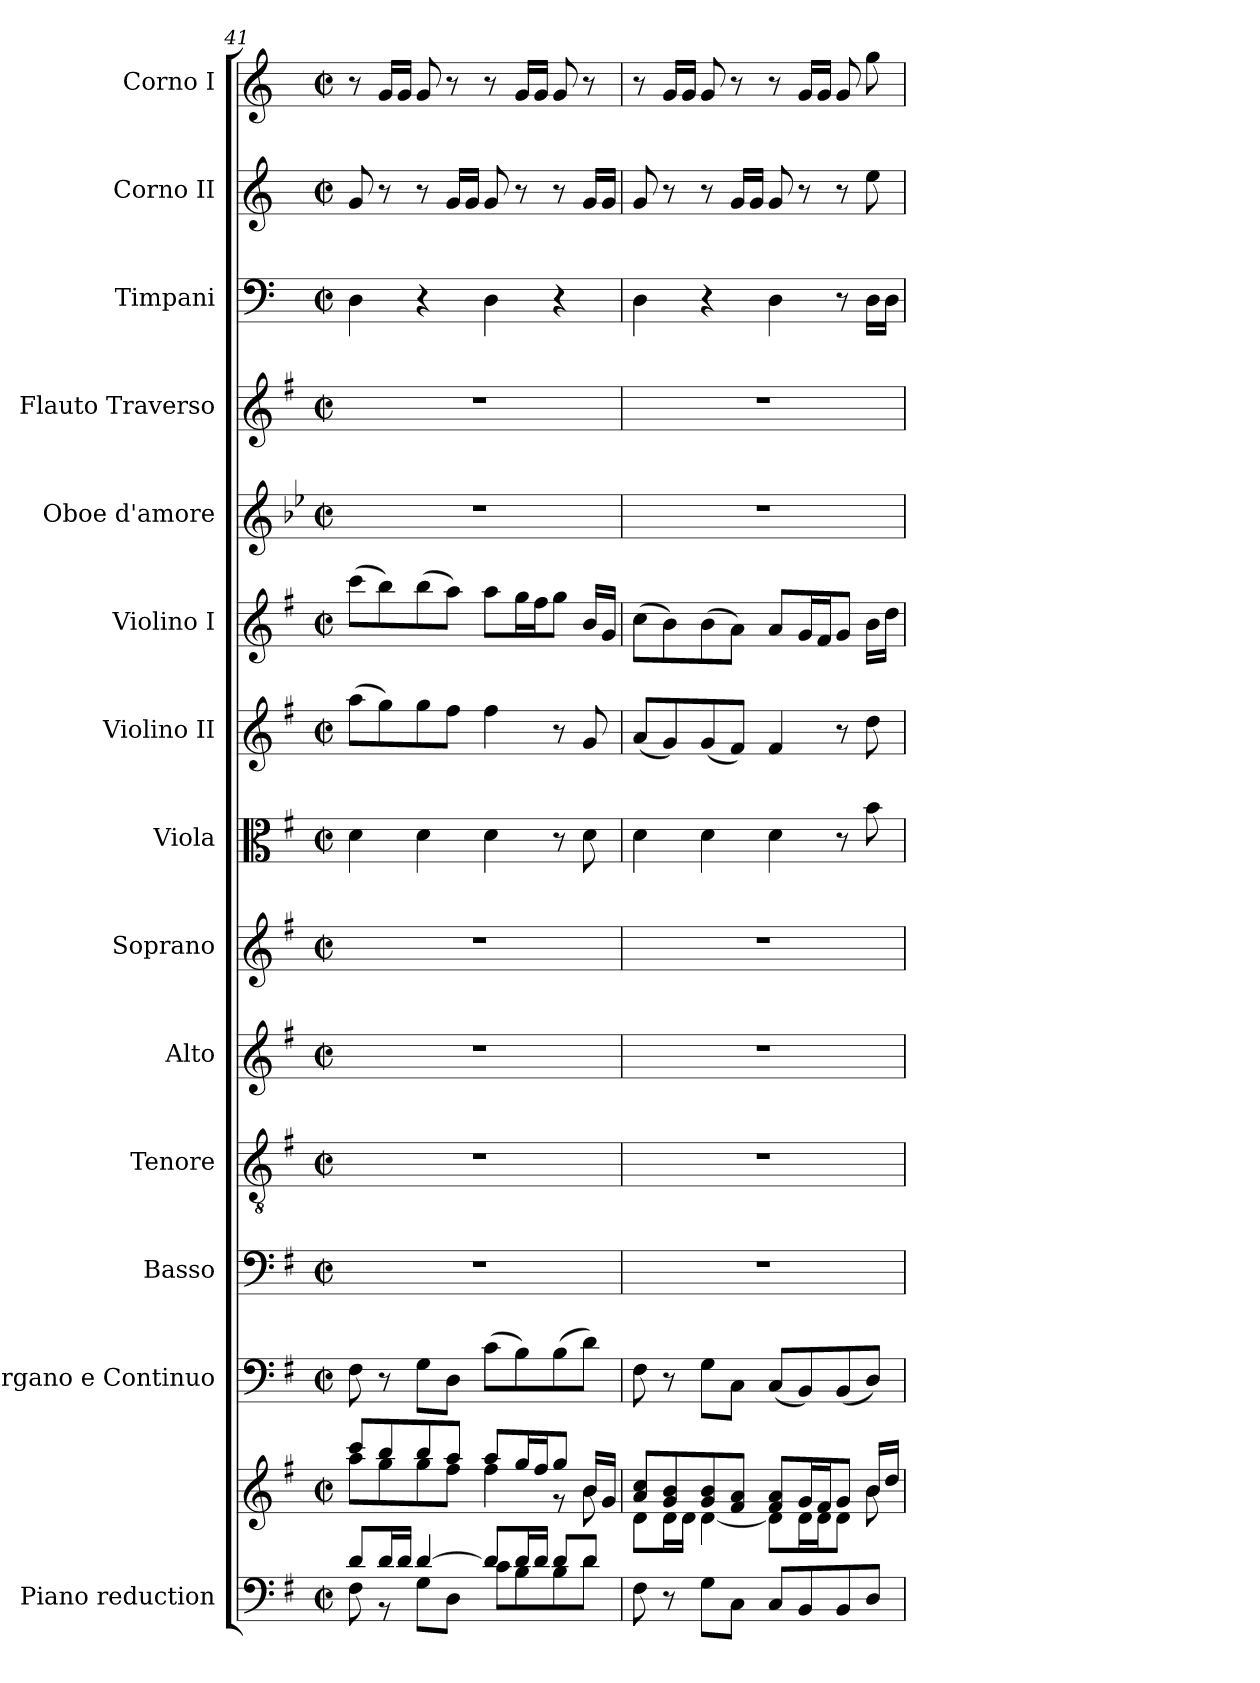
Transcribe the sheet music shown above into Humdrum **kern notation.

**kern	**kern	**kern	**kern	**kern	**kern	**kern	**kern	**kern	**kern	**kern	**kern	**kern	**kern	**kern
*part14	*part14	*part13	*part12	*part11	*part10	*part9	*part8	*part7	*part6	*part5	*part4	*part3	*part2	*part1
*staff15	*staff14	*staff13	*staff12	*staff11	*staff10	*staff9	*staff8	*staff7	*staff6	*staff5	*staff4	*staff3	*staff2	*staff1
*I"Piano reduction	*	*I"Organo e Continuo	*I"Basso	*I"Tenore	*I"Alto	*I"Soprano	*I"Viola	*I"Violino II	*I"Violino I	*I"Oboe d'amore	*I"Flauto Traverso	*I"Timpani	*I"Corno II	*I"Corno I
*I'Pno	*	*	*	*	*	*	*	*	*	*I'Ob	*I'Fl	*I'Timp	*	*
*clefF4	*clefG2	*clefF4	*clefF4	*clefGv2	*clefG2	*clefG2	*clefC3	*clefG2	*clefG2	*clefG2	*clefG2	*clefF4	*clefG2	*clefG2
*	*	*	*	*	*	*	*	*	*	*ITrd2c3	*	*	*ITrd3c5	*ITrd3c5
*k[f#]	*k[f#]	*k[f#]	*k[f#]	*k[f#]	*k[f#]	*k[f#]	*k[f#]	*k[f#]	*k[f#]	*k[f#]	*k[f#]	*k[]	*k[f#]	*k[f#]
*M2/2	*M2/2	*M2/2	*M2/2	*M2/2	*M2/2	*M2/2	*M2/2	*M2/2	*M2/2	*M2/2	*M2/2	*M2/2	*M2/2	*M2/2
*met(c|)	*met(c|)	*met(c|)	*met(c|)	*met(c|)	*met(c|)	*met(c|)	*met(c|)	*met(c|)	*met(c|)	*met(c|)	*met(c|)	*met(c|)	*met(c|)	*met(c|)
=41	=41	=41	=41	=41	=41	=41	=41	=41	=41	=41	=41	=41	=41	=41
*^	*^	*	*	*	*	*	*	*	*	*	*	*	*	*
8d/L	8F#\	8ccc/L	8aa\L	8F#\	1r	1r	1r	1r	4d\	(8aa\L	(8ccc\L	1r	1r	4D\	8d/	8r
16d/L	8r	8bb/	8gg\	8r	.	.	.	.	.	8gg\)	8bb\)	.	.	.	8r	16d/LL
16d/JJ	.	.	.	.	.	.	.	.	.	.	.	.	.	.	.	16d/JJ
[4d/	8G\L	8bb/	8gg\	8G\L	.	.	.	.	4d\	8gg\	(8bb\	.	.	4r	8r	8d/
.	8D\J	8aa/J	8ff#\J	8D\J	.	.	.	.	.	8ff#\J	8aa\J)	.	.	.	16d/LL	8r
.	.	.	.	.	.	.	.	.	.	.	.	.	.	.	16d/JJ	.
8d/L]	8c\L	8aa/L	4ff#\	(8c\L	.	.	.	.	4d\	4ff#\	8aa\L	.	.	4D\	8d/	8r
16d/L	8B\	16gg/L	.	8B\)	.	.	.	.	.	.	16gg\L	.	.	.	8r	16d/LL
16d/JJ	.	16ff#/J	.	.	.	.	.	.	.	.	16ff#\J	.	.	.	.	16d/JJ
8d/L	8B\	8gg/J	8r	(8B\	.	.	.	.	8r	8r	8gg\J	.	.	4r	8r	8d/
8d/J	8d\J	16b/LL	8b\	8d\J)	.	.	.	.	8d\	8g/	16b/LL	.	.	.	16d/LL	8r
.	.	16g/JJ	.	.	.	.	.	.	.	.	16g/JJ	.	.	.	16d/JJ	.
*v	*v	*	*	*	*	*	*	*	*	*	*	*	*	*	*	*
=42	=42	=42	=42	=42	=42	=42	=42	=42	=42	=42	=42	=42	=42	=42	=42
8F#\	8a/ 8cc/L	8d\L	8F#\	1r	1r	1r	1r	4d\	(8a/L	(8cc\L	1r	1r	4D\	8d/	8r
8r	8g/ 8b/	16d\L	8r	.	.	.	.	.	8g/)	8b\)	.	.	.	8r	16d/LL
.	.	16d\JJ	.	.	.	.	.	.	.	.	.	.	.	.	16d/JJ
8G\L	8g/ 8b/	[4d\	8G\L	.	.	.	.	4d\	(8g/	(8b\	.	.	4r	8r	8d/
8C\J	8f#/ 8a/J	.	8C\J	.	.	.	.	.	8f#/J)	8a\J)	.	.	.	16d/LL	8r
.	.	.	.	.	.	.	.	.	.	.	.	.	.	16d/JJ	.
8C/L	8f#/ 8a/L	8d\L]	(8C/L	.	.	.	.	4d\	4f#/	8a/L	.	.	4D\	8d/	8r
8BB/	16g/L	16d\L	8BB/)	.	.	.	.	.	.	16g/L	.	.	.	8r	16d/LL
.	16f#/J	16d\J	.	.	.	.	.	.	.	16f#/J	.	.	.	.	16d/JJ
8BB/	8g/J	8d\J	(8BB/	.	.	.	.	8r	8r	8g/J	.	.	8r	8r	8d/
8D/J	16b/LL	8b\	8D/J)	.	.	.	.	8b\	8dd\	16b\LL	.	.	16D\LL	8b\	8dd\
.	16dd/JJ	.	.	.	.	.	.	.	.	16dd\JJ	.	.	16D\JJ	.	.
*	*v	*v	*	*	*	*	*	*	*	*	*	*	*	*	*
=	=	=	=	=	=	=	=	=	=	=	=	=	=	=
*-	*-	*-	*-	*-	*-	*-	*-	*-	*-	*-	*-	*-	*-	*-
